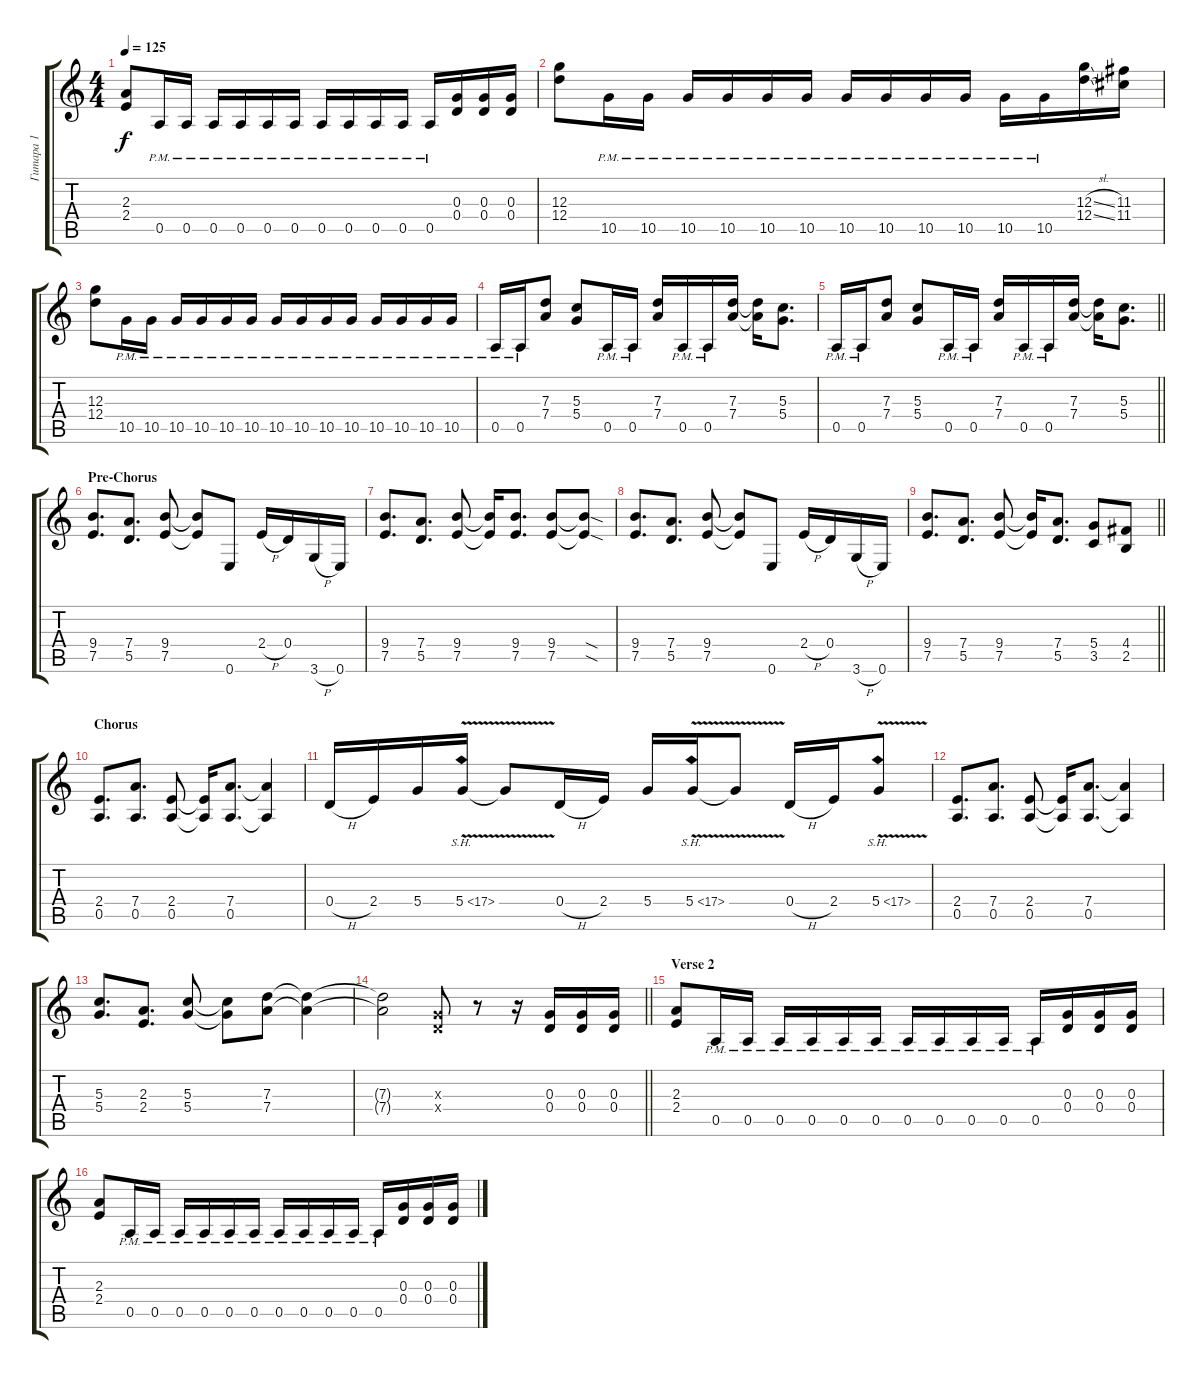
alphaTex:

\track ("Гитара 1" "Гитара 1") {instrument distortionguitar}
\staff {score tabs}
\tuning (E4 B3 G3 D3 A2 E2) {hide}
\ts (4 4)
\tempo 125
\clef g2
\ks aminor
(2.3 2.4).8{dy f} 0.5{pm}.16 0.5{pm}.16 0.5{pm}.16 0.5{pm}.16 0.5{pm}.16 0.5{pm}.16 0.5{pm}.16 0.5{pm}.16 0.5{pm}.16 0.5{pm}.16 0.5{pm}.16 (0.3 0.4).16 (0.3 0.4).16 (0.3 0.4).16 |
(12.3 12.4).8 10.5{pm}.16 10.5{pm}.16 10.5{pm}.16 10.5{pm}.16 10.5{pm}.16 10.5{pm}.16 10.5{pm}.16 10.5{pm}.16 10.5{pm}.16 10.5{pm}.16 10.5{pm}.16 10.5{pm}.16 (12.3{sl} 12.4{sl}).16 (11.3 11.4).16 |
(12.3 12.4).8 10.5{pm}.16 10.5{pm}.16 10.5{pm}.16 10.5{pm}.16 10.5{pm}.16 10.5{pm}.16 10.5{pm}.16 10.5{pm}.16 10.5{pm}.16 10.5{pm}.16 10.5{pm}.16 10.5{pm}.16 10.5{pm}.16 10.5{pm}.16 |
0.5{pm}.16 0.5{pm}.16 (7.3 7.4).8 (5.3 5.4).8 0.5{pm}.16 0.5{pm}.16 (7.3 7.4).16 0.5{pm}.16 0.5{pm}.16 (7.3 7.4).16 (7.3{t} 7.4{t}).16 (5.3 5.4).8{d} |
\barLineRight lightlight
0.5{pm}.16 0.5{pm}.16 (7.3 7.4).8 (5.3 5.4).8 0.5{pm}.16 0.5{pm}.16 (7.3 7.4).16 0.5{pm}.16 0.5{pm}.16 (7.3 7.4).16 (7.3{t} 7.4{t}).16 (5.3 5.4).8{d} |
\section ("" "Pre-Chorus")
(9.4 7.5).8{d} (7.4 5.5).8{d} (9.4 7.5).8 (9.4{t} 7.5{t}).8 0.6.8 2.4{h}.16 0.4.16 3.6{h}.16 0.6.16 |
(9.4 7.5).8{d} (7.4 5.5).8{d} (9.4 7.5).8 (9.4{t} 7.5{t}).16 (9.4 7.5).8{d} (9.4 7.5).8 (9.4{sod t} 7.5{sod t}).8 |
(9.4 7.5).8{d} (7.4 5.5).8{d} (9.4 7.5).8 (9.4{t} 7.5{t}).8 0.6.8 2.4{h}.16 0.4.16 3.6{h}.16 0.6.16 |
\barLineRight lightlight
(9.4 7.5).8{d} (7.4 5.5).8{d} (9.4 7.5).8 (9.4{t} 7.5{t}).16 (7.4 5.5).8{d} (5.4 3.5).8 (4.4 2.5).8 |
\section ("" "Chorus")
(2.4 0.5).8{d} (7.4 0.5).8{d} (2.4 0.5).8 (2.4{t} 0.5{t}).16 (7.4 0.5).8{d} (7.4{t} 0.5{t}).4 |
0.4{h}.16 2.4.16 5.4.16 5.4{sh 12 v}.16 5.4{t}.8 0.4{h}.16 2.4.16 5.4.16 5.4{sh 12 v}.16 5.4{t}.8 0.4{h}.16 2.4.16 5.4{sh 12 v}.8 |
(2.4 0.5).8{d} (7.4 0.5).8{d} (2.4 0.5).8 (2.4{t} 0.5{t}).16 (7.4 0.5).8{d} (7.4{t} 0.5{t}).4 |
(5.3 5.4).8{d} (2.3 2.4).8{d} (5.3 5.4).8 (5.3{t} 5.4{t}).8 (7.3 7.4).8 (7.3{t} 7.4{t}).4 |
\barLineRight lightlight
(7.3{t} 7.4{t}).2 (0.3{x} 0.4{x}).8 r.8 r.16 (0.3 0.4).16 (0.3 0.4).16 (0.3 0.4).16 |
\section ("" "Verse 2")
(2.3 2.4).8 0.5{pm}.16 0.5{pm}.16 0.5{pm}.16 0.5{pm}.16 0.5{pm}.16 0.5{pm}.16 0.5{pm}.16 0.5{pm}.16 0.5{pm}.16 0.5{pm}.16 0.5{pm}.16 (0.3 0.4).16 (0.3 0.4).16 (0.3 0.4).16 |
(2.3 2.4).8 0.5{pm}.16 0.5{pm}.16 0.5{pm}.16 0.5{pm}.16 0.5{pm}.16 0.5{pm}.16 0.5{pm}.16 0.5{pm}.16 0.5{pm}.16 0.5{pm}.16 0.5{pm}.16 (0.3 0.4).16 (0.3 0.4).16 (0.3 0.4).16
